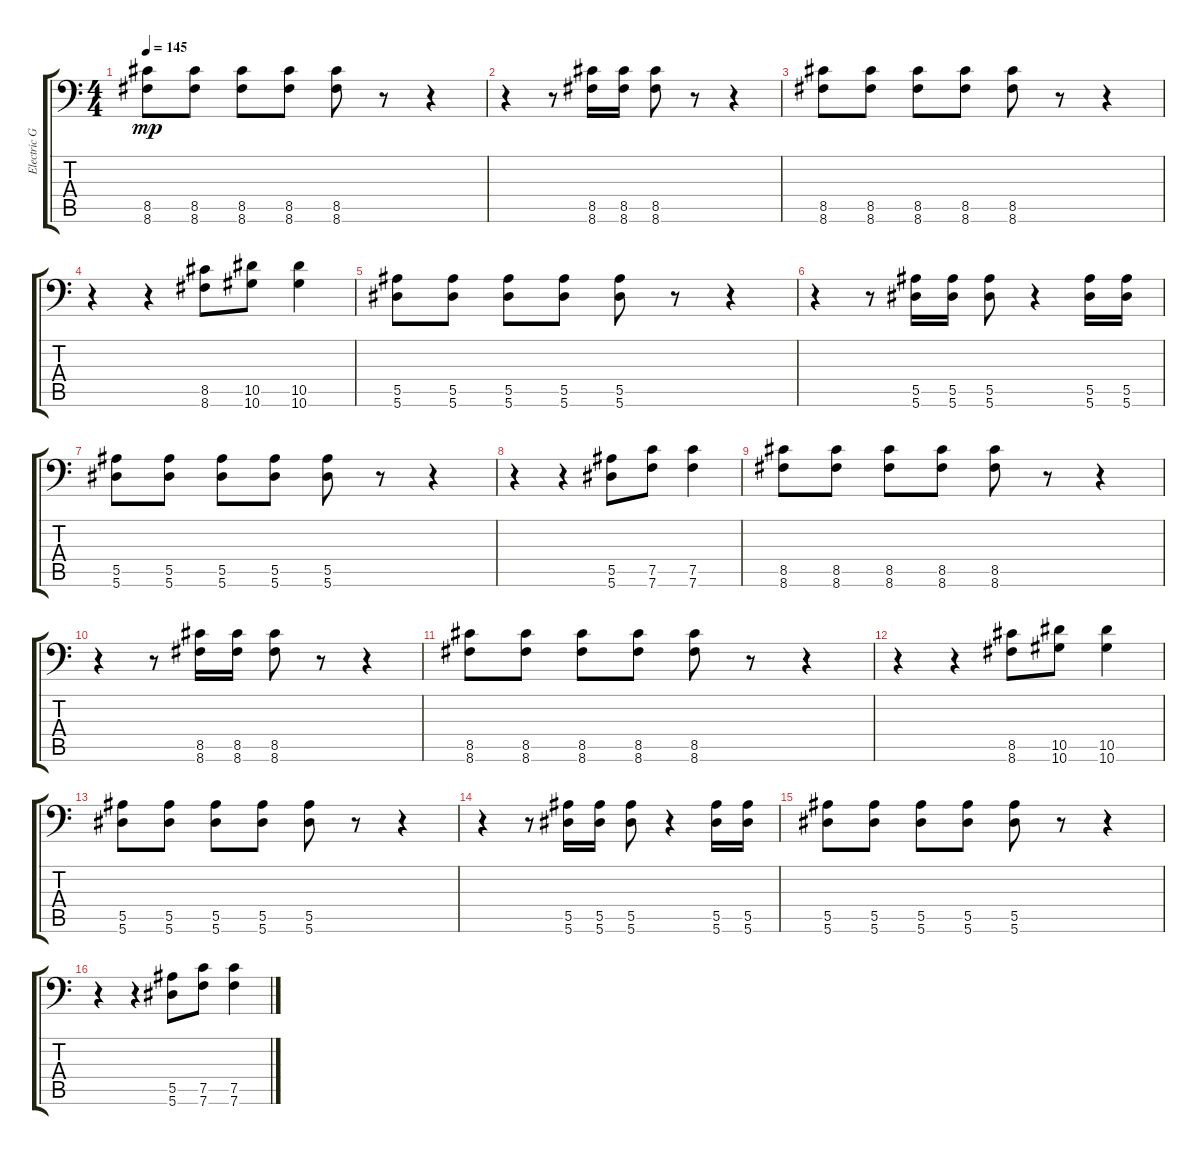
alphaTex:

\track ("Electric Guitar" "Electric G") {instrument distortionguitar}
\staff {score tabs}
\tuning (C4 G3 Eb3 Bb2 F2 Bb1) {hide}
\ts (4 4)
\tempo 145
\clef f4
\ks c
(8.5 8.6).8{dy mp} (8.5 8.6).8 (8.5 8.6).8 (8.5 8.6).8 (8.5 8.6).8 r.8 r.4 |
r.4 r.8 (8.5 8.6).16 (8.5 8.6).16 (8.5 8.6).8 r.8 r.4 |
(8.5 8.6).8 (8.5 8.6).8 (8.5 8.6).8 (8.5 8.6).8 (8.5 8.6).8 r.8 r.4 |
r.4 r.4 (8.5 8.6).8 (10.5 10.6).8 (10.5 10.6).4 |
(5.5 5.6).8 (5.5 5.6).8 (5.5 5.6).8 (5.5 5.6).8 (5.5 5.6).8 r.8 r.4 |
r.4 r.8 (5.5 5.6).16 (5.5 5.6).16 (5.5 5.6).8 r.4 (5.5 5.6).16 (5.5 5.6).16 |
(5.5 5.6).8 (5.5 5.6).8 (5.5 5.6).8 (5.5 5.6).8 (5.5 5.6).8 r.8 r.4 |
r.4 r.4 (5.5 5.6).8 (7.5 7.6).8 (7.5 7.6).4 |
(8.5 8.6).8 (8.5 8.6).8 (8.5 8.6).8 (8.5 8.6).8 (8.5 8.6).8 r.8 r.4 |
r.4 r.8 (8.5 8.6).16 (8.5 8.6).16 (8.5 8.6).8 r.8 r.4 |
(8.5 8.6).8 (8.5 8.6).8 (8.5 8.6).8 (8.5 8.6).8 (8.5 8.6).8 r.8 r.4 |
r.4 r.4 (8.5 8.6).8 (10.5 10.6).8 (10.5 10.6).4 |
(5.5 5.6).8 (5.5 5.6).8 (5.5 5.6).8 (5.5 5.6).8 (5.5 5.6).8 r.8 r.4 |
r.4 r.8 (5.5 5.6).16 (5.5 5.6).16 (5.5 5.6).8 r.4 (5.5 5.6).16 (5.5 5.6).16 |
(5.5 5.6).8 (5.5 5.6).8 (5.5 5.6).8 (5.5 5.6).8 (5.5 5.6).8 r.8 r.4 |
r.4 r.4 (5.5 5.6).8 (7.5 7.6).8 (7.5 7.6).4
